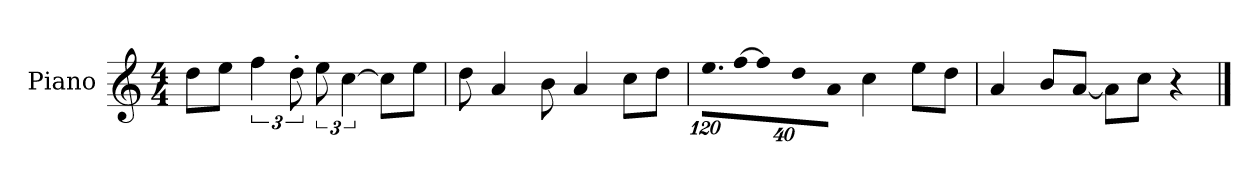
**kern
*part1
*staff1
*I"Piano
*I'P-no
*clefG2
*k[]
*M4/4
*MM90
=1
8dd\L
8ee\J
6ff\
12dd'\
12ee\
[6cc\
8cc\L]
8ee\J
=2
8dd\
4a/
8b\
4a/
8cc\L
8dd\J
=3
*Xbrackettup
!LO:N:vis=16.
960%103ee\LL
!LO:N:vis=32
[640%23ff\JK
!LO:N:vis=8
960%137ff\]
!LO:N:vis=16
1920%137dd\K
!LO:N:vis=8
960%137a\J
4cc\
8ee\L
8dd\J
=4
4a/
8b/L
[8a/J
8a\L]
8cc\J
4r
==
*-
